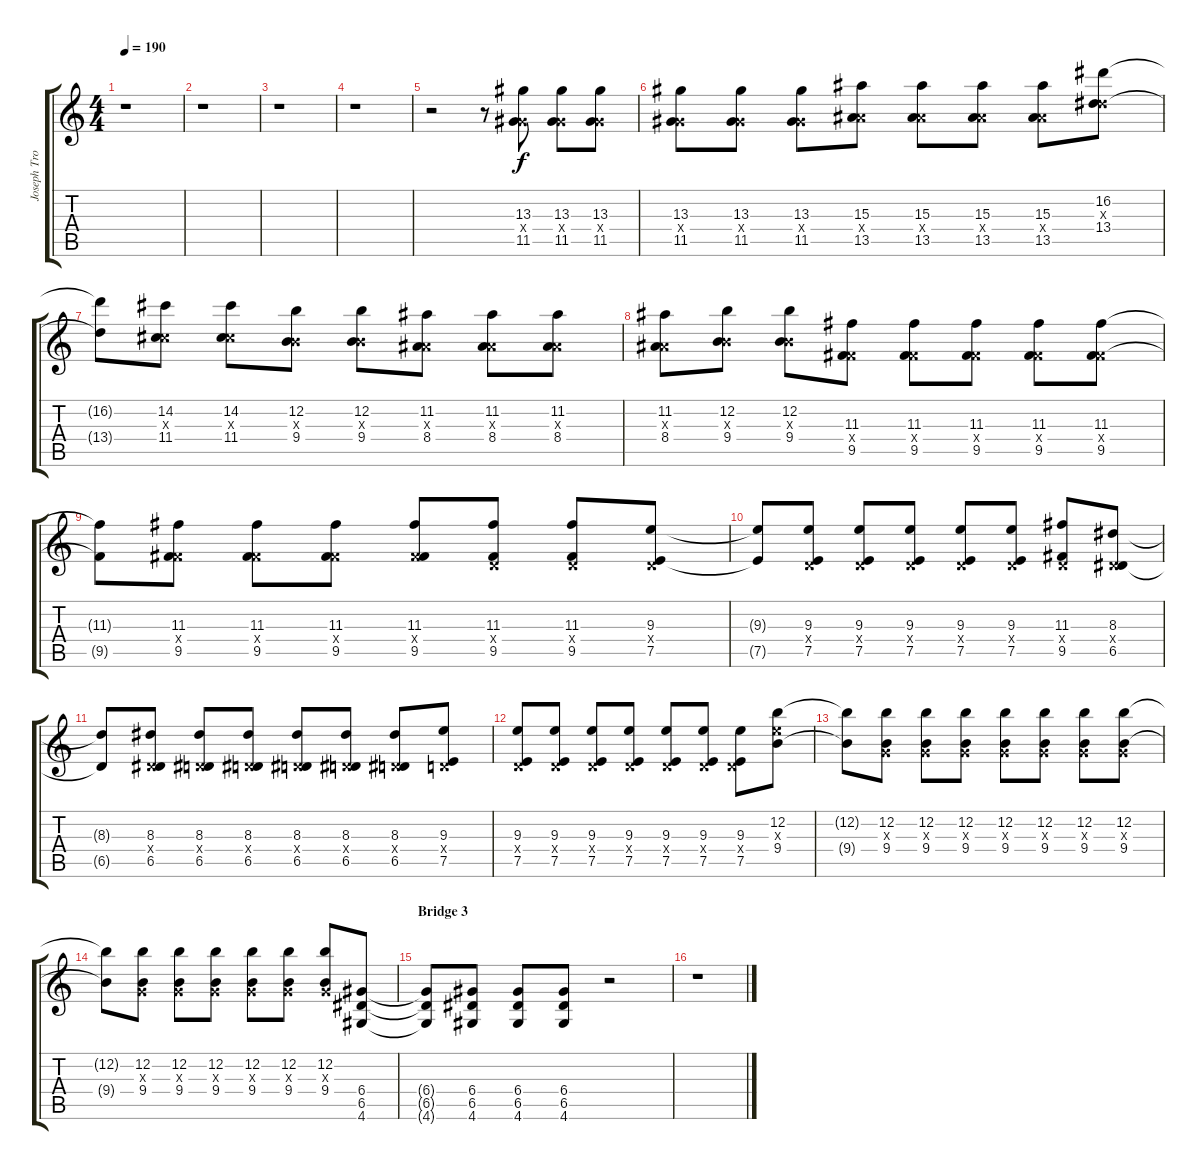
\track ("Joseph Trohman (Lead Guitar)" "Joseph Tro") {instrument distortionguitar}
\staff {score tabs}
\tuning (E4 B3 G3 D3 A2 E2) {hide}
\ts (4 4)
\tempo 190
\clef g2
\ks c
r.1{dy f} |
r.1 |
r.1 |
r.1 |
r.2 r.8 (13.3 6.4{x} 11.5).8 (13.3 6.4{x} 11.5).8 (13.3 6.4{x} 11.5).8 |
(13.3 6.4{x} 11.5).8 (13.3 6.4{x} 11.5).8 (13.3 6.4{x} 11.5).8 (15.3 8.4{x} 13.5).8 (15.3 8.4{x} 13.5).8 (15.3 8.4{x} 13.5).8 (15.3 8.4{x} 13.5).8 (16.2 8.3{x} 13.4).8 |
(16.2{t} 13.4{t}).8 (14.2 6.3{x} 11.4).8 (14.2 6.3{x} 11.4).8 (12.2 4.3{x} 9.4).8 (12.2 4.3{x} 9.4).8 (11.2 3.3{x} 8.4).8 (11.2 3.3{x} 8.4).8 (11.2 3.3{x} 8.4).8 |
(11.2 3.3{x} 8.4).8 (12.2 4.3{x} 9.4).8 (12.2 4.3{x} 9.4).8 (11.3 4.4{x} 9.5).8 (11.3 4.4{x} 9.5).8 (11.3 4.4{x} 9.5).8 (11.3 4.4{x} 9.5).8 (11.3 4.4{x} 9.5).8 |
(11.3{t} 9.5{t}).8 (11.3 4.4{x} 9.5).8 (11.3 4.4{x} 9.5).8 (11.3 4.4{x} 9.5).8 (11.3 4.4{x} 9.5).8 (11.3 0.4{x} 9.5).8 (11.3 0.4{x} 9.5).8 (9.3 0.4{x} 7.5).8 |
(9.3{t} 7.5{t}).8 (9.3 0.4{x} 7.5).8 (9.3 0.4{x} 7.5).8 (9.3 0.4{x} 7.5).8 (9.3 0.4{x} 7.5).8 (9.3 0.4{x} 7.5).8 (11.3 0.4{x} 9.5).8 (8.3 0.4{x} 6.5).8 |
(8.3{t} 6.5{t}).8 (8.3 0.4{x} 6.5).8 (8.3 0.4{x} 6.5).8 (8.3 0.4{x} 6.5).8 (8.3 0.4{x} 6.5).8 (8.3 0.4{x} 6.5).8 (8.3 0.4{x} 6.5).8 (9.3 0.4{x} 7.5).8 |
(9.3 0.4{x} 7.5).8 (9.3 0.4{x} 7.5).8 (9.3 0.4{x} 7.5).8 (9.3 0.4{x} 7.5).8 (9.3 0.4{x} 7.5).8 (9.3 0.4{x} 7.5).8 (9.3 0.4{x} 7.5).8 (12.2 9.3{x} 9.4).8 |
(12.2{t} 9.4{t}).8 (12.2 0.3{x} 9.4).8 (12.2 0.3{x} 9.4).8 (12.2 0.3{x} 9.4).8 (12.2 0.3{x} 9.4).8 (12.2 0.3{x} 9.4).8 (12.2 0.3{x} 9.4).8 (12.2 0.3{x} 9.4).8 |
(12.2{t} 9.4{t}).8 (12.2 0.3{x} 9.4).8 (12.2 0.3{x} 9.4).8 (12.2 0.3{x} 9.4).8 (12.2 0.3{x} 9.4).8 (12.2 0.3{x} 9.4).8 (12.2 0.3{x} 9.4).8 (6.4 6.5 4.6).8 |
\section ("" "Bridge 3")
(6.4{t} 6.5{t} 4.6{t}).8 (6.4 6.5 4.6).8 (6.4 6.5 4.6).8 (6.4 6.5 4.6).8 r.2 |
r.1
